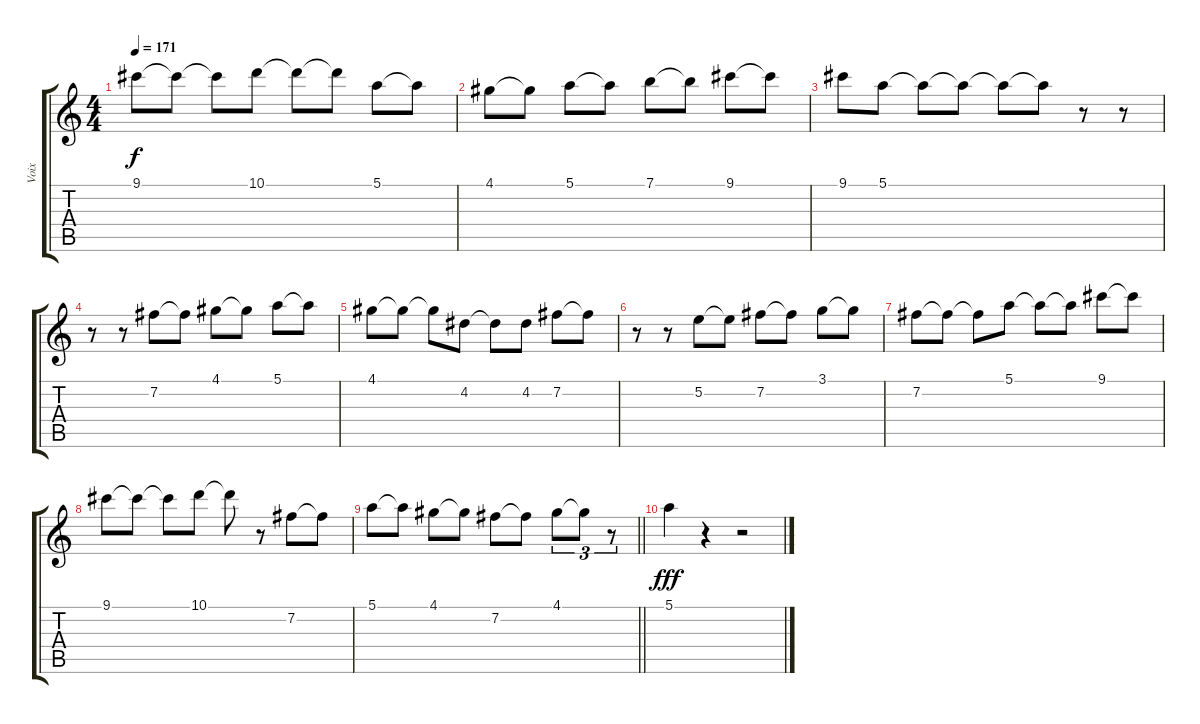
\track ("Voix" "Voix") {instrument overdrivenguitar}
\staff {score tabs}
\tuning (E4 B3 G3 D3 A2 E2) {hide}
\ts (4 4)
\tempo 171
\clef g2
\ks c
9.1.8{dy f} 9.1{t}.8 9.1{t}.8 10.1.8 10.1{t}.8 10.1{t}.8 5.1.8 5.1{t}.8 |
4.1.8 4.1{t}.8 5.1.8 5.1{t}.8 7.1.8 7.1{t}.8 9.1.8 9.1{t}.8 |
9.1.8 5.1.8 5.1{t}.8 5.1{t}.8 5.1{t}.8 5.1{t}.8 r.8 r.8 |
r.8 r.8 7.2.8 7.2{t}.8 4.1.8 4.1{t}.8 5.1.8 5.1{t}.8 |
4.1.8 4.1{t}.8 4.1{t}.8 4.2.8 4.2{t}.8 4.2.8 7.2.8 7.2{t}.8 |
r.8 r.8 5.2.8 5.2{t}.8 7.2.8 7.2{t}.8 3.1.8 3.1{t}.8 |
7.2.8 7.2{t}.8 7.2{t}.8 5.1.8 5.1{t}.8 5.1{t}.8 9.1.8 9.1{t}.8 |
9.1.8 9.1{t}.8 9.1{t}.8 10.1.8 10.1{t}.8 r.8 7.2.8 7.2{t}.8 |
\barLineRight lightlight
5.1.8 5.1{t}.8 4.1.8 4.1{t}.8 7.2.8 7.2{t}.8 4.1.8{tu (3 2)} 4.1{t}.8{tu (3 2)} r.8{tu (3 2)} |
\section ("" "")
5.1.4{dy fff} r.4 r.2
